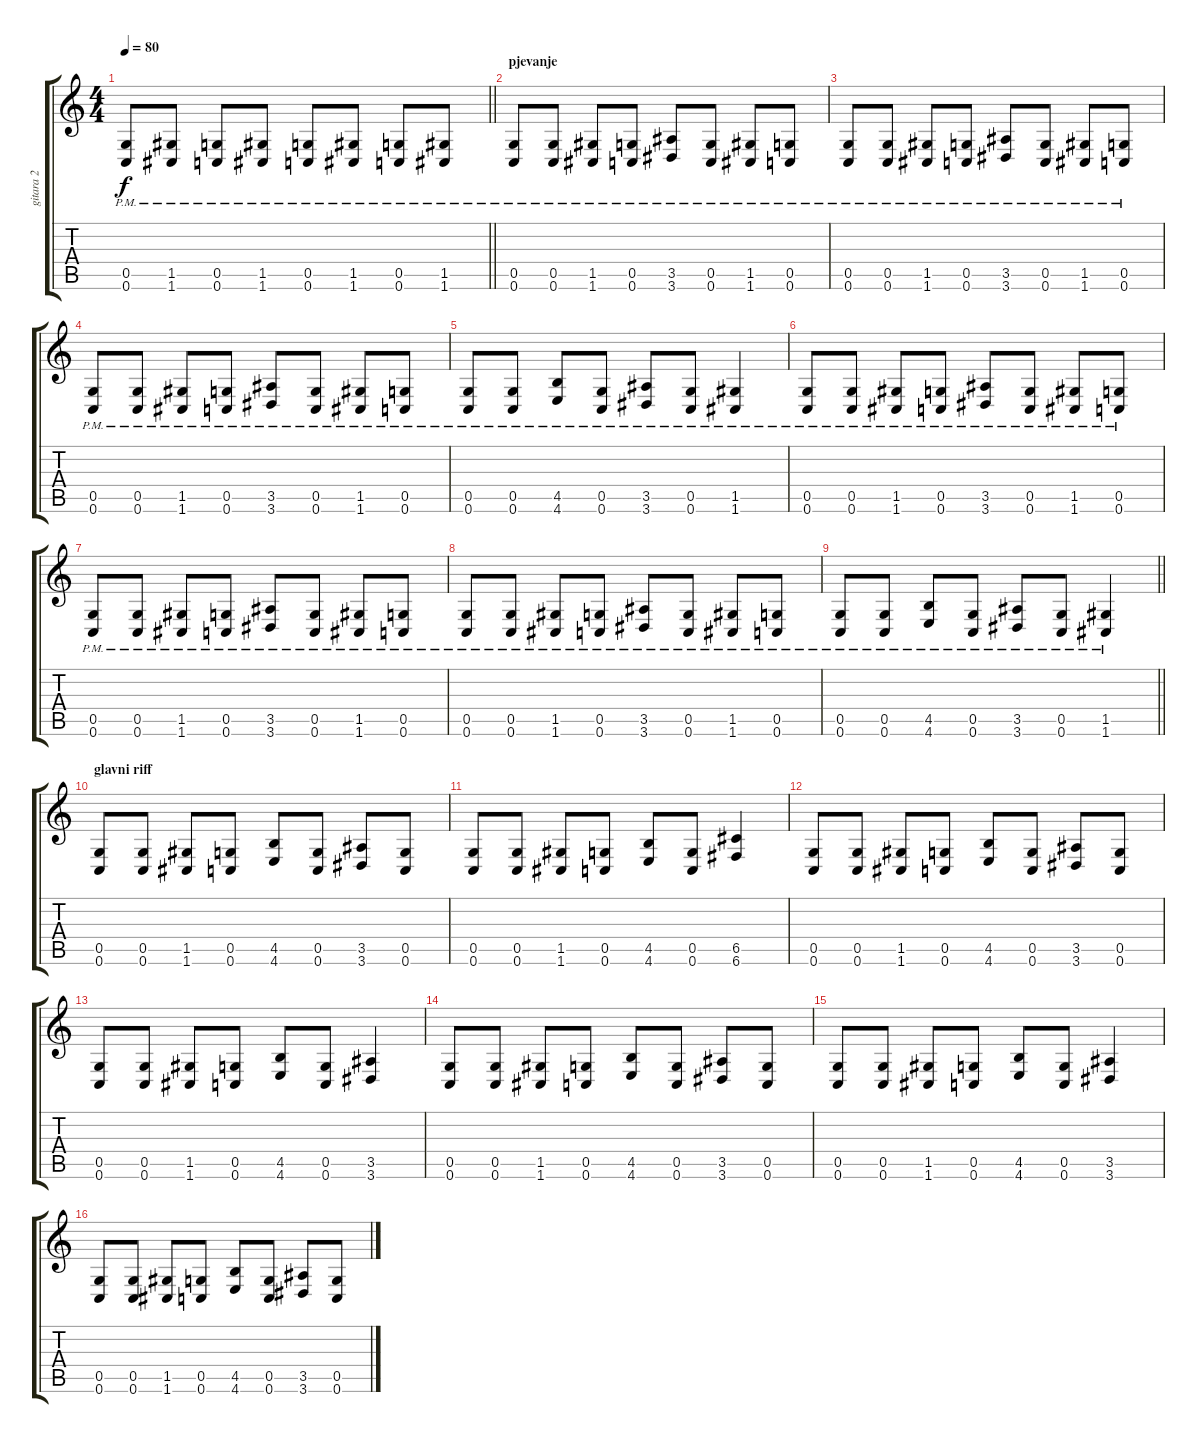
\track ("gitara 2" "gitara 2") {instrument distortionguitar}
\staff {score tabs}
\tuning (D4 A3 F3 C3 G2 C2) {hide}
\ts (4 4)
\section ("" "")
\tempo 80
\clef g2
\barLineRight lightlight
\ks c
(0.5{pm} 0.6{pm}).8{dy f} (1.5{pm} 1.6{pm}).8 (0.5{pm} 0.6{pm}).8 (1.5{pm} 1.6{pm}).8 (0.5{pm} 0.6{pm}).8 (1.5{pm} 1.6{pm}).8 (0.5{pm} 0.6{pm}).8 (1.5{pm} 1.6{pm}).8 |
\section ("" "pjevanje")
(0.5{pm} 0.6{pm}).8 (0.5{pm} 0.6{pm}).8 (1.5{pm} 1.6{pm}).8 (0.5{pm} 0.6{pm}).8 (3.5{pm} 3.6{pm}).8 (0.5{pm} 0.6{pm}).8 (1.5{pm} 1.6{pm}).8 (0.5{pm} 0.6{pm}).8 |
(0.5{pm} 0.6{pm}).8 (0.5{pm} 0.6{pm}).8 (1.5{pm} 1.6{pm}).8 (0.5{pm} 0.6{pm}).8 (3.5{pm} 3.6{pm}).8 (0.5{pm} 0.6{pm}).8 (1.5{pm} 1.6{pm}).8 (0.5{pm} 0.6{pm}).8 |
(0.5{pm} 0.6{pm}).8 (0.5{pm} 0.6{pm}).8 (1.5{pm} 1.6{pm}).8 (0.5{pm} 0.6{pm}).8 (3.5{pm} 3.6{pm}).8 (0.5{pm} 0.6{pm}).8 (1.5{pm} 1.6{pm}).8 (0.5{pm} 0.6{pm}).8 |
(0.5{pm} 0.6{pm}).8 (0.5{pm} 0.6{pm}).8 (4.5{pm} 4.6{pm}).8 (0.5{pm} 0.6{pm}).8 (3.5{pm} 3.6{pm}).8 (0.5{pm} 0.6{pm}).8 (1.5{pm} 1.6{pm}).4 |
(0.5{pm} 0.6{pm}).8 (0.5{pm} 0.6{pm}).8 (1.5{pm} 1.6{pm}).8 (0.5{pm} 0.6{pm}).8 (3.5{pm} 3.6{pm}).8 (0.5{pm} 0.6{pm}).8 (1.5{pm} 1.6{pm}).8 (0.5{pm} 0.6{pm}).8 |
(0.5{pm} 0.6{pm}).8 (0.5{pm} 0.6{pm}).8 (1.5{pm} 1.6{pm}).8 (0.5{pm} 0.6{pm}).8 (3.5{pm} 3.6{pm}).8 (0.5{pm} 0.6{pm}).8 (1.5{pm} 1.6{pm}).8 (0.5{pm} 0.6{pm}).8 |
(0.5{pm} 0.6{pm}).8 (0.5{pm} 0.6{pm}).8 (1.5{pm} 1.6{pm}).8 (0.5{pm} 0.6{pm}).8 (3.5{pm} 3.6{pm}).8 (0.5{pm} 0.6{pm}).8 (1.5{pm} 1.6{pm}).8 (0.5{pm} 0.6{pm}).8 |
\barLineRight lightlight
(0.5{pm} 0.6{pm}).8 (0.5{pm} 0.6{pm}).8 (4.5{pm} 4.6{pm}).8 (0.5{pm} 0.6{pm}).8 (3.5{pm} 3.6{pm}).8 (0.5{pm} 0.6{pm}).8 (1.5{pm} 1.6{pm}).4 |
\section ("" "glavni riff")
(0.5 0.6).8 (0.5 0.6).8 (1.5 1.6).8 (0.5 0.6).8 (4.5 4.6).8 (0.5 0.6).8 (3.5 3.6).8 (0.5 0.6).8 |
(0.5 0.6).8 (0.5 0.6).8 (1.5 1.6).8 (0.5 0.6).8 (4.5 4.6).8 (0.5 0.6).8 (6.5 6.6).4 |
(0.5 0.6).8 (0.5 0.6).8 (1.5 1.6).8 (0.5 0.6).8 (4.5 4.6).8 (0.5 0.6).8 (3.5 3.6).8 (0.5 0.6).8 |
(0.5 0.6).8 (0.5 0.6).8 (1.5 1.6).8 (0.5 0.6).8 (4.5 4.6).8 (0.5 0.6).8 (3.5 3.6).4 |
(0.5 0.6).8 (0.5 0.6).8 (1.5 1.6).8 (0.5 0.6).8 (4.5 4.6).8 (0.5 0.6).8 (3.5 3.6).8 (0.5 0.6).8 |
(0.5 0.6).8 (0.5 0.6).8 (1.5 1.6).8 (0.5 0.6).8 (4.5 4.6).8 (0.5 0.6).8 (3.5 3.6).4 |
(0.5 0.6).8 (0.5 0.6).8 (1.5 1.6).8 (0.5 0.6).8 (4.5 4.6).8 (0.5 0.6).8 (3.5 3.6).8 (0.5 0.6).8
